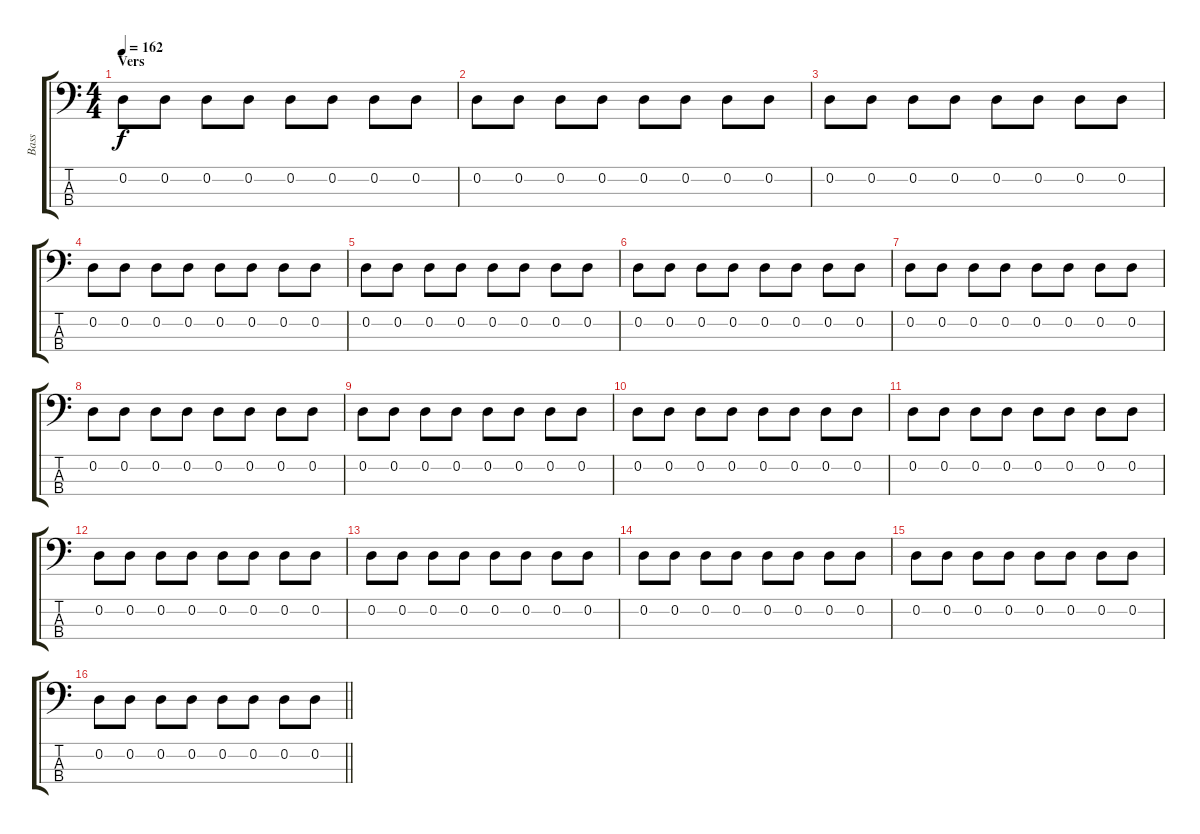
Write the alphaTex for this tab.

\track ("Bass" "Bass") {instrument electricbasspick}
\staff {score tabs}
\tuning (G2 D2 A1 D1) {hide}
\ts (4 4)
\section ("" "Vers")
\tempo 162
\clef f4
\ks c
0.2.8{dy f} 0.2.8 0.2.8 0.2.8 0.2.8 0.2.8 0.2.8 0.2.8 |
0.2.8 0.2.8 0.2.8 0.2.8 0.2.8 0.2.8 0.2.8 0.2.8 |
0.2.8 0.2.8 0.2.8 0.2.8 0.2.8 0.2.8 0.2.8 0.2.8 |
0.2.8 0.2.8 0.2.8 0.2.8 0.2.8 0.2.8 0.2.8 0.2.8 |
0.2.8 0.2.8 0.2.8 0.2.8 0.2.8 0.2.8 0.2.8 0.2.8 |
0.2.8 0.2.8 0.2.8 0.2.8 0.2.8 0.2.8 0.2.8 0.2.8 |
0.2.8 0.2.8 0.2.8 0.2.8 0.2.8 0.2.8 0.2.8 0.2.8 |
0.2.8 0.2.8 0.2.8 0.2.8 0.2.8 0.2.8 0.2.8 0.2.8 |
0.2.8 0.2.8 0.2.8 0.2.8 0.2.8 0.2.8 0.2.8 0.2.8 |
0.2.8 0.2.8 0.2.8 0.2.8 0.2.8 0.2.8 0.2.8 0.2.8 |
0.2.8 0.2.8 0.2.8 0.2.8 0.2.8 0.2.8 0.2.8 0.2.8 |
0.2.8 0.2.8 0.2.8 0.2.8 0.2.8 0.2.8 0.2.8 0.2.8 |
0.2.8 0.2.8 0.2.8 0.2.8 0.2.8 0.2.8 0.2.8 0.2.8 |
0.2.8 0.2.8 0.2.8 0.2.8 0.2.8 0.2.8 0.2.8 0.2.8 |
0.2.8 0.2.8 0.2.8 0.2.8 0.2.8 0.2.8 0.2.8 0.2.8 |
\barLineRight lightlight
0.2.8 0.2.8 0.2.8 0.2.8 0.2.8 0.2.8 0.2.8 0.2.8
